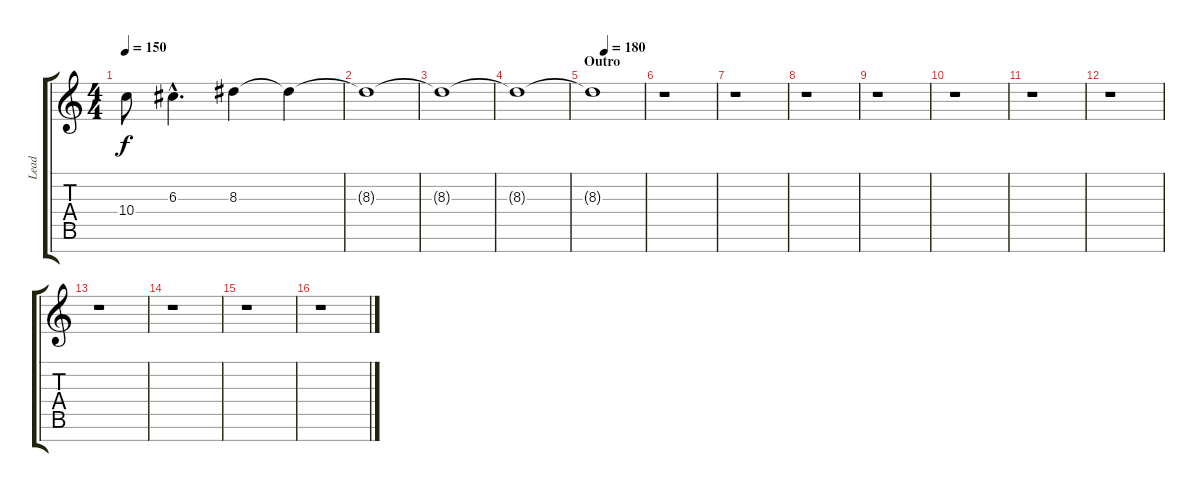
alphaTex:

\track ("Lead" "Lead") {instrument distortionguitar}
\staff {score tabs}
\tuning (E4 B3 G3 D3 A2 E2 B1) {hide}
\ts (4 4)
\tempo 150
\clef g2
\ks c
10.4{t}.8{dy f} 6.3{hac}.4{d} 8.3.4{volume 0} 8.3{t}.4 |
8.3{t}.1 |
8.3{t}.1 |
8.3{t}.1 |
\section ("" "Outro")
\tempo (180 0.25)
8.3{t}.1 |
r.1 |
r.1 |
r.1 |
r.1 |
r.1 |
r.1 |
r.1 |
r.1 |
r.1 |
r.1 |
r.1
